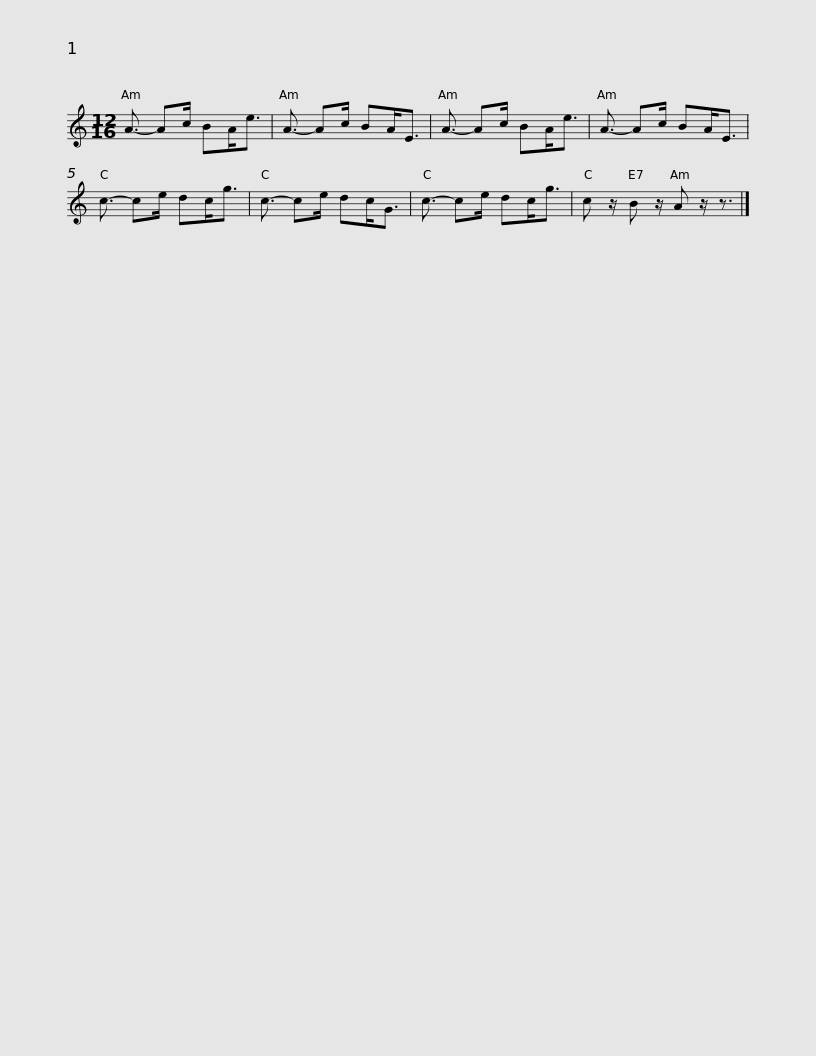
X:1
L:1/8
M:12/16
I:linebreak $
K:C
V:1 treble
V:1
 A3/2- Ac/ BA<e | A3/2- Ac/ BA<E | A3/2- Ac/ BA<e | A3/2- Ac/ BA<E | c3/2- ce/ dc<g | %5
 c3/2- ce/ dc<G |$ c3/2- ce/ dc<g | c z/ B z/ A z/ z3/2 |] %8
